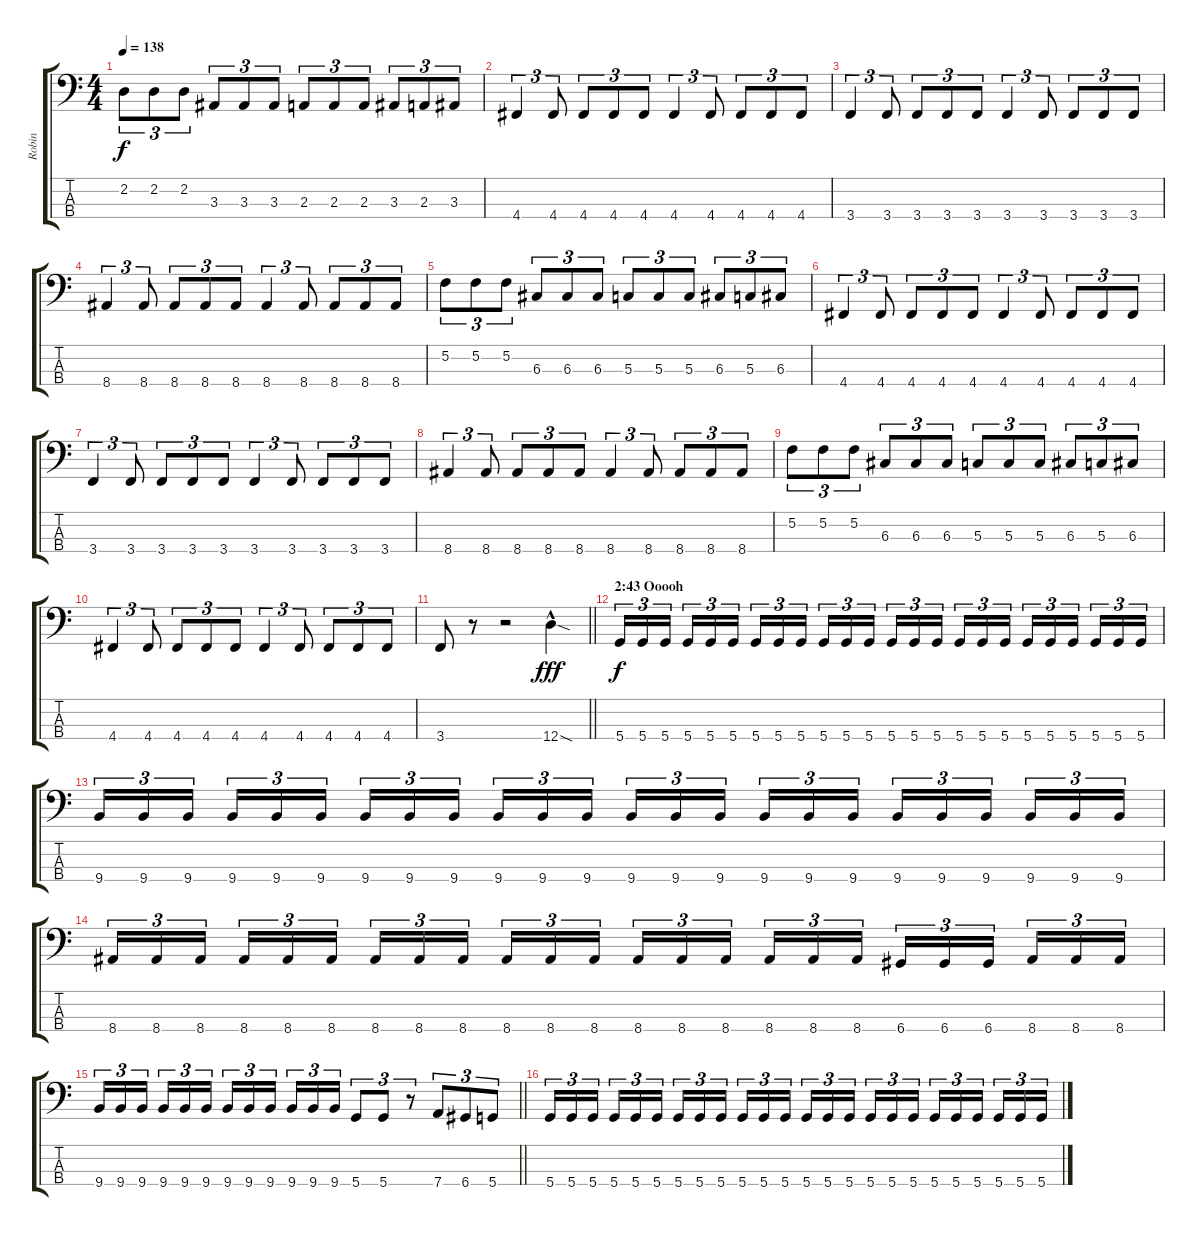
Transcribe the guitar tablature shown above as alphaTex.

\track ("Robin" "Robin") {instrument electricbasspick}
\staff {score tabs}
\tuning (F2 C2 G1 D1) {hide}
\ts (4 4)
\tempo 138
\clef f4
\ks c
2.2.8{tu (3 2) dy f} 2.2.8{tu (3 2)} 2.2.8{tu (3 2)} 3.3.8{tu (3 2)} 3.3.8{tu (3 2)} 3.3.8{tu (3 2)} 2.3.8{tu (3 2)} 2.3.8{tu (3 2)} 2.3.8{tu (3 2)} 3.3.8{tu (3 2)} 2.3.8{tu (3 2)} 3.3.8{tu (3 2)} |
4.4.4{tu (3 2)} 4.4.8{tu (3 2)} 4.4.8{tu (3 2)} 4.4.8{tu (3 2)} 4.4.8{tu (3 2)} 4.4.4{tu (3 2)} 4.4.8{tu (3 2)} 4.4.8{tu (3 2)} 4.4.8{tu (3 2)} 4.4.8{tu (3 2)} |
3.4.4{tu (3 2)} 3.4.8{tu (3 2)} 3.4.8{tu (3 2)} 3.4.8{tu (3 2)} 3.4.8{tu (3 2)} 3.4.4{tu (3 2)} 3.4.8{tu (3 2)} 3.4.8{tu (3 2)} 3.4.8{tu (3 2)} 3.4.8{tu (3 2)} |
8.4.4{tu (3 2)} 8.4.8{tu (3 2)} 8.4.8{tu (3 2)} 8.4.8{tu (3 2)} 8.4.8{tu (3 2)} 8.4.4{tu (3 2)} 8.4.8{tu (3 2)} 8.4.8{tu (3 2)} 8.4.8{tu (3 2)} 8.4.8{tu (3 2)} |
5.2.8{tu (3 2)} 5.2.8{tu (3 2)} 5.2.8{tu (3 2)} 6.3.8{tu (3 2)} 6.3.8{tu (3 2)} 6.3.8{tu (3 2)} 5.3.8{tu (3 2)} 5.3.8{tu (3 2)} 5.3.8{tu (3 2)} 6.3.8{tu (3 2)} 5.3.8{tu (3 2)} 6.3.8{tu (3 2)} |
4.4.4{tu (3 2)} 4.4.8{tu (3 2)} 4.4.8{tu (3 2)} 4.4.8{tu (3 2)} 4.4.8{tu (3 2)} 4.4.4{tu (3 2)} 4.4.8{tu (3 2)} 4.4.8{tu (3 2)} 4.4.8{tu (3 2)} 4.4.8{tu (3 2)} |
3.4.4{tu (3 2)} 3.4.8{tu (3 2)} 3.4.8{tu (3 2)} 3.4.8{tu (3 2)} 3.4.8{tu (3 2)} 3.4.4{tu (3 2)} 3.4.8{tu (3 2)} 3.4.8{tu (3 2)} 3.4.8{tu (3 2)} 3.4.8{tu (3 2)} |
8.4.4{tu (3 2)} 8.4.8{tu (3 2)} 8.4.8{tu (3 2)} 8.4.8{tu (3 2)} 8.4.8{tu (3 2)} 8.4.4{tu (3 2)} 8.4.8{tu (3 2)} 8.4.8{tu (3 2)} 8.4.8{tu (3 2)} 8.4.8{tu (3 2)} |
5.2.8{tu (3 2)} 5.2.8{tu (3 2)} 5.2.8{tu (3 2)} 6.3.8{tu (3 2)} 6.3.8{tu (3 2)} 6.3.8{tu (3 2)} 5.3.8{tu (3 2)} 5.3.8{tu (3 2)} 5.3.8{tu (3 2)} 6.3.8{tu (3 2)} 5.3.8{tu (3 2)} 6.3.8{tu (3 2)} |
4.4.4{tu (3 2)} 4.4.8{tu (3 2)} 4.4.8{tu (3 2)} 4.4.8{tu (3 2)} 4.4.8{tu (3 2)} 4.4.4{tu (3 2)} 4.4.8{tu (3 2)} 4.4.8{tu (3 2)} 4.4.8{tu (3 2)} 4.4.8{tu (3 2)} |
\barLineRight lightlight
3.4.8 r.8 r.2 12.4{sod hac}.4{dy fff} |
\section ("" "2:43 Ooooh")
5.4.16{tu (3 2) dy f} 5.4.16{tu (3 2)} 5.4.16{tu (3 2) beam splitsecondary} 5.4.16{tu (3 2)} 5.4.16{tu (3 2)} 5.4.16{tu (3 2)} 5.4.16{tu (3 2)} 5.4.16{tu (3 2)} 5.4.16{tu (3 2) beam splitsecondary} 5.4.16{tu (3 2)} 5.4.16{tu (3 2)} 5.4.16{tu (3 2)} 5.4.16{tu (3 2)} 5.4.16{tu (3 2)} 5.4.16{tu (3 2) beam splitsecondary} 5.4.16{tu (3 2)} 5.4.16{tu (3 2)} 5.4.16{tu (3 2)} 5.4.16{tu (3 2)} 5.4.16{tu (3 2)} 5.4.16{tu (3 2) beam splitsecondary} 5.4.16{tu (3 2)} 5.4.16{tu (3 2)} 5.4.16{tu (3 2)} |
9.4.16{tu (3 2)} 9.4.16{tu (3 2)} 9.4.16{tu (3 2) beam splitsecondary} 9.4.16{tu (3 2)} 9.4.16{tu (3 2)} 9.4.16{tu (3 2)} 9.4.16{tu (3 2)} 9.4.16{tu (3 2)} 9.4.16{tu (3 2) beam splitsecondary} 9.4.16{tu (3 2)} 9.4.16{tu (3 2)} 9.4.16{tu (3 2)} 9.4.16{tu (3 2)} 9.4.16{tu (3 2)} 9.4.16{tu (3 2) beam splitsecondary} 9.4.16{tu (3 2)} 9.4.16{tu (3 2)} 9.4.16{tu (3 2)} 9.4.16{tu (3 2)} 9.4.16{tu (3 2)} 9.4.16{tu (3 2) beam splitsecondary} 9.4.16{tu (3 2)} 9.4.16{tu (3 2)} 9.4.16{tu (3 2)} |
8.4.16{tu (3 2)} 8.4.16{tu (3 2)} 8.4.16{tu (3 2) beam splitsecondary} 8.4.16{tu (3 2)} 8.4.16{tu (3 2)} 8.4.16{tu (3 2)} 8.4.16{tu (3 2)} 8.4.16{tu (3 2)} 8.4.16{tu (3 2) beam splitsecondary} 8.4.16{tu (3 2)} 8.4.16{tu (3 2)} 8.4.16{tu (3 2)} 8.4.16{tu (3 2)} 8.4.16{tu (3 2)} 8.4.16{tu (3 2) beam splitsecondary} 8.4.16{tu (3 2)} 8.4.16{tu (3 2)} 8.4.16{tu (3 2)} 6.4.16{tu (3 2)} 6.4.16{tu (3 2)} 6.4.16{tu (3 2) beam splitsecondary} 8.4.16{tu (3 2)} 8.4.16{tu (3 2)} 8.4.16{tu (3 2)} |
\barLineRight lightlight
9.4.16{tu (3 2)} 9.4.16{tu (3 2)} 9.4.16{tu (3 2) beam splitsecondary} 9.4.16{tu (3 2)} 9.4.16{tu (3 2)} 9.4.16{tu (3 2)} 9.4.16{tu (3 2)} 9.4.16{tu (3 2)} 9.4.16{tu (3 2) beam splitsecondary} 9.4.16{tu (3 2)} 9.4.16{tu (3 2)} 9.4.16{tu (3 2)} 5.4.8{tu (3 2)} 5.4.8{tu (3 2)} r.8{tu (3 2)} 7.4.8{tu (3 2)} 6.4.8{tu (3 2)} 5.4.8{tu (3 2)} |
5.4.16{tu (3 2)} 5.4.16{tu (3 2)} 5.4.16{tu (3 2) beam splitsecondary} 5.4.16{tu (3 2)} 5.4.16{tu (3 2)} 5.4.16{tu (3 2)} 5.4.16{tu (3 2)} 5.4.16{tu (3 2)} 5.4.16{tu (3 2) beam splitsecondary} 5.4.16{tu (3 2)} 5.4.16{tu (3 2)} 5.4.16{tu (3 2)} 5.4.16{tu (3 2)} 5.4.16{tu (3 2)} 5.4.16{tu (3 2) beam splitsecondary} 5.4.16{tu (3 2)} 5.4.16{tu (3 2)} 5.4.16{tu (3 2)} 5.4.16{tu (3 2)} 5.4.16{tu (3 2)} 5.4.16{tu (3 2) beam splitsecondary} 5.4.16{tu (3 2)} 5.4.16{tu (3 2)} 5.4.16{tu (3 2)}
